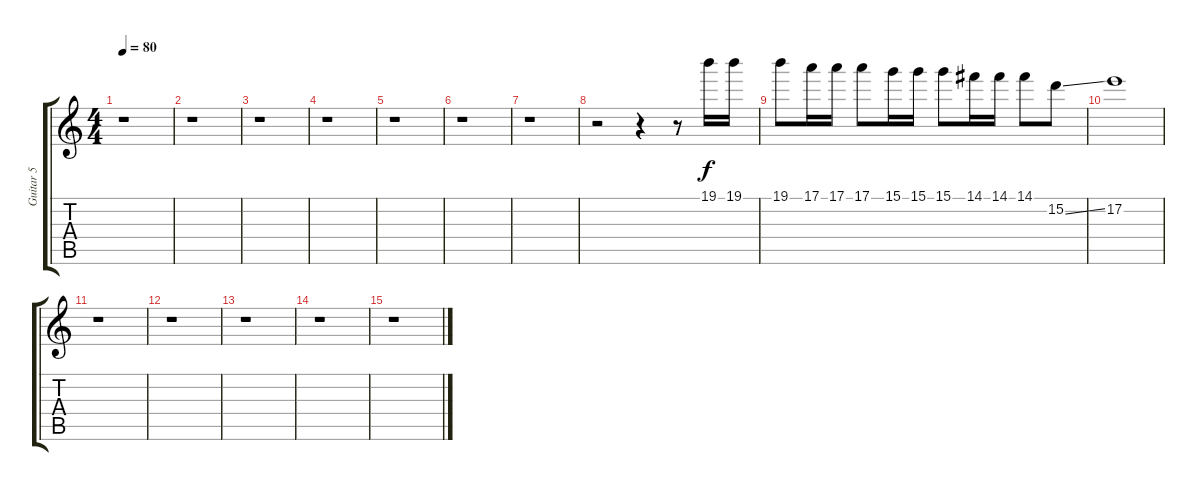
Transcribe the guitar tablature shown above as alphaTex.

\track ("Guitar 5" "Guitar 5") {instrument distortionguitar}
\staff {score tabs}
\tuning (E4 B3 G3 D3 A2 E2) {hide}
\ts (4 4)
\tempo 80
\clef g2
\ks c
r.1{dy f instrument distortionguitar} |
r.1 |
r.1 |
r.1 |
r.1 |
r.1 |
r.1 |
r.2 r.4 r.8 19.1.16 19.1.16 |
19.1.8 17.1.16 17.1.16 17.1.8 15.1.16 15.1.16 15.1.8 14.1.16 14.1.16 14.1.8 15.2{ss}.8 |
17.2.1 |
r.1 |
r.1 |
r.1 |
r.1 |
r.1
